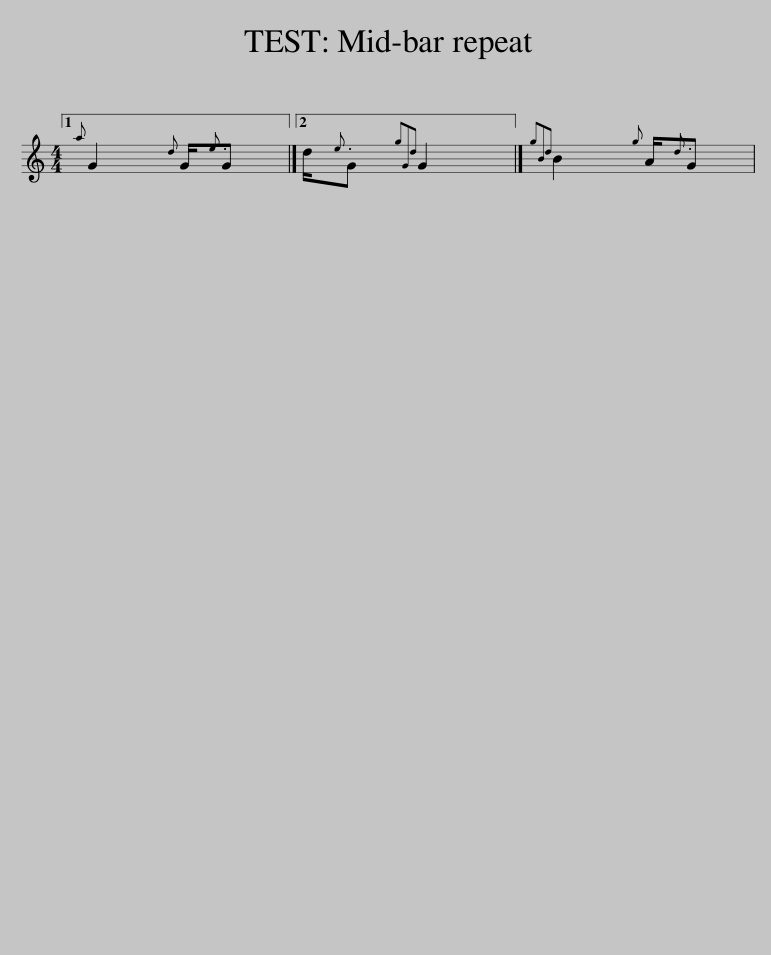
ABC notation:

X:1
L:1/8
M:4/4
I:linebreak $
K:C
V:1 treble
V:1
{a} G2{d} G/{e}G |]2 d/{e}G{gGd} G2 |]{gBd} B2{g} A/{d}G | %3
